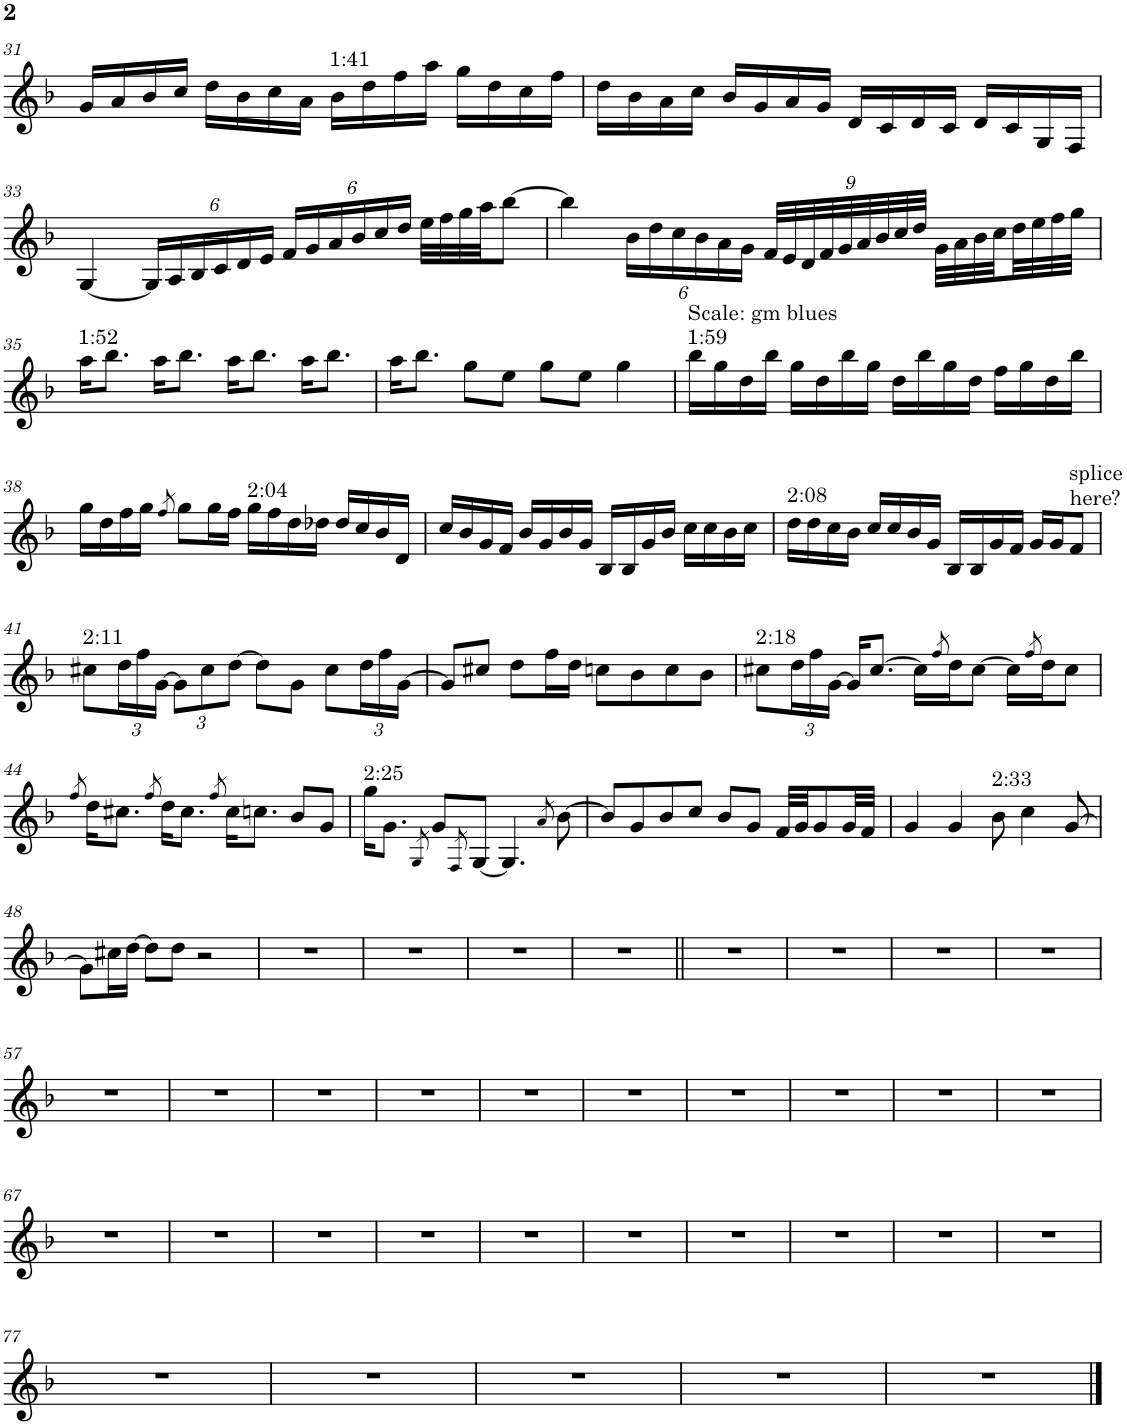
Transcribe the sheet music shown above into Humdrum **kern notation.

**kern
*part1
*staff1
*I"Piano
*I'Pno.
!!LO:PB:g=z
*clefG2
*k[b-]
*M4/4
=31
16g/LL
16a/
16b-/
16cc/JJ
16dd\LL
16b-\
16cc\
16a\JJ
!LO:TX:a:t=1&colon;41
16b-\LL
16dd\
16ff\
16aa\JJ
16gg\LL
16dd\
16cc\
16ff\JJ
=32
16dd\LL
16b-\
16a\
16cc\JJ
16b-/LL
16g/
16a/
16g/JJ
16d/LL
16c/
16d/
16c/JJ
16d/LL
16c/
16G/
16F/JJ
!!LO:LB:g=z
=33
[4G/
*Xbrackettup
24G/LL]
24A/
24B-/
24c/
24d/
24e/JJ
24f/LL
24g/
24a/
24b-/
24cc/
24dd/JJ
32ee\LLL
32ff\
32gg\
32aa\JJ
[8bb-\J
=34
4bb-\]
24b-\LL
24dd\
24cc\
24b-\
24a\
24g\JJ
36f/LLL
36e/
36d/
36f/
36g/
36a/
36b-/
36cc/
36dd/JJJ
32g\LLL
32a\
32b-\
32cc\
32dd\
32ee\
32ff\
32gg\JJJ
!!LO:LB:g=z
=35
!LO:TX:a:t=1&colon;52
16aa\KL
8.bb-\J
16aa\KL
8.bb-\J
16aa\KL
8.bb-\J
16aa\KL
8.bb-\J
=36
16aa\KL
8.bb-\J
8gg\L
8ee\J
8gg\L
8ee\J
4gg\
=37
!LO:TX:a:t=1&colon;59
!LO:TX:a:t=Scale&colon; gm blues
16bb-\LL
16gg\
16dd\
16bb-\JJ
16gg\LL
16dd\
16bb-\
16gg\JJ
16dd\LL
16bb-\
16gg\
16dd\JJ
16ff\LL
16gg\
16dd\
16bb-\JJ
!!LO:LB:g=z
=38
16gg\LL
16dd\
16ff\
16gg\JJ
8qff/
8gg\L
16gg\L
16ff\JJ
!LO:TX:a:t=2&colon;04
16gg\LL
16ff\
16dd\
16dd-X\JJ
16dd-/LL
16cc/
16b-/
16d/JJ
=39
16cc/LL
16b-/
16g/
16f/JJ
16b-/LL
16g/
16b-/
16g/JJ
16B-/LL
16B-/
16g/
16b-/JJ
16cc\LL
16cc\
16b-\
16cc\JJ
=40
!LO:TX:a:t=2&colon;08
16dd\LL
16dd\
16cc\
16b-\JJ
16cc/LL
16cc/
16b-/
16g/JJ
16B-/LL
16B-/
16g/
16f/JJ
16g/LL
16g/J
!LO:TX:a:t=splice
!LO:TX:a:t=here?
8f/J
!!LO:LB:g=z
=41
!LO:TX:a:t=2&colon;11
8cc#X\L
24dd\L
24ff\
[24g\JJ
12g\L]
12cc#\
[12dd\J
8dd\L]
8g\J
8cc#\L
24dd\L
24ff\
[24g\JJ
=42
8g/L]
8cc#X/J
8dd\L
16ff\L
16dd\JJ
8ccn\L
8b-\
8cc\
8b-\J
=43
!LO:TX:a:t=2&colon;18
8cc#X\L
24dd\L
24ff\
[24g\JJ
16g/KL]
[8.cc#/J
16cc#\LL]
8qff/
16dd\J
[8cc#\J
16cc#\LL]
8qff/
16dd\J
8cc#\J
!!LO:LB:g=z
=44
8qff/
16dd\KL
8.cc#X\J
8qff/
16dd\KL
8.cc#\J
8qff/
16cc#\KL
8.ccn\J
8b-/L
8g/J
=45
!LO:TX:a:t=2&colon;25
16gg\KL
8.g\J
8qG/
8g/L
8qF/
[8G/J
4.G/]
8qa/
[8b-\
=46
8b-/L]
8g/
8b-/
8cc/J
8b-/L
8g/J
32f/LLL
32g/JJ
8g/
32g/LL
32f/JJJ
=47
4g/
4g/
!LO:TX:a:t=2&colon;33
8b-\
4cc\
[8g/
!!LO:LB:g=z
=48
8g\L]
16cc#X\L
[16dd\JJ
8dd\L]
8dd\J
2r
=49
1r
=50
1r
=51
1r
=52
1r
=53||
1r
=54
1r
=55
1r
=56
1r
!!LO:LB:g=z
=57
1r
=58
1r
=59
1r
=60
1r
=61
1r
=62
1r
=63
1r
=64
1r
=65
1r
=66
1r
!!LO:LB:g=z
=67
1r
=68
1r
=69
1r
=70
1r
=71
1r
=72
1r
=73
1r
=74
1r
=75
1r
=76
1r
!!LO:LB:g=z
=77
1r
=78
1r
=79
1r
=80
1r
=81
1r
==
*-
